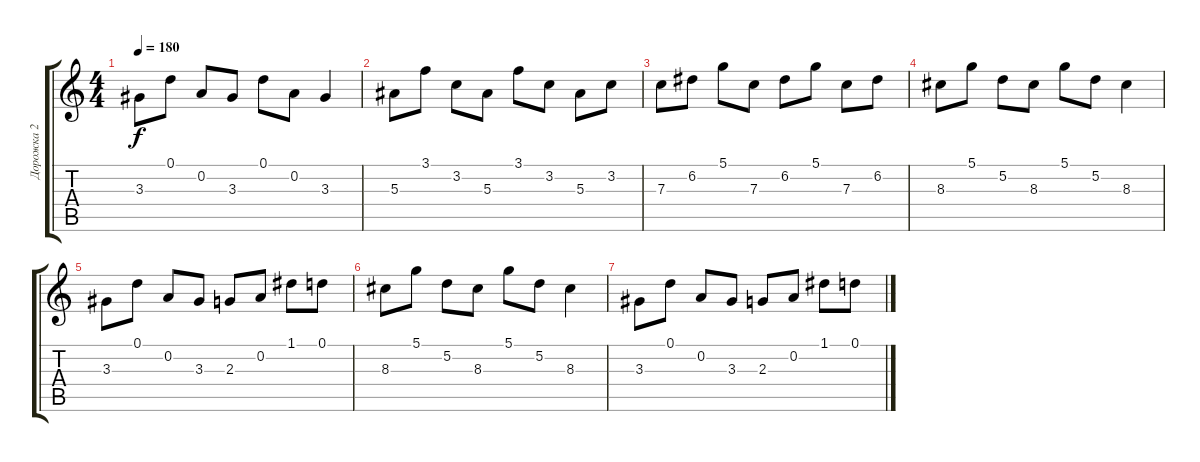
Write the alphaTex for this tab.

\track ("Дорожка 2" "Дорожка 2") {instrument acousticguitarnylon}
\staff {score tabs}
\tuning (D4 A3 F3 C3 G2 D2) {hide}
\ts (4 4)
\tempo 180
\clef g2
\ks c
3.3.8{dy f} 0.1.8 0.2.8 3.3.8 0.1.8 0.2.8 3.3.4 |
5.3.8 3.1.8 3.2.8 5.3.8 3.1.8 3.2.8 5.3.8 3.2.8 |
7.3.8 6.2.8 5.1.8 7.3.8 6.2.8 5.1.8 7.3.8 6.2.8 |
8.3.8 5.1.8 5.2.8 8.3.8 5.1.8 5.2.8 8.3.4 |
3.3.8 0.1.8 0.2.8 3.3.8 2.3.8 0.2.8 1.1.8 0.1.8 |
8.3.8 5.1.8 5.2.8 8.3.8 5.1.8 5.2.8 8.3.4 |
3.3.8 0.1.8 0.2.8 3.3.8 2.3.8 0.2.8 1.1.8 0.1.8
